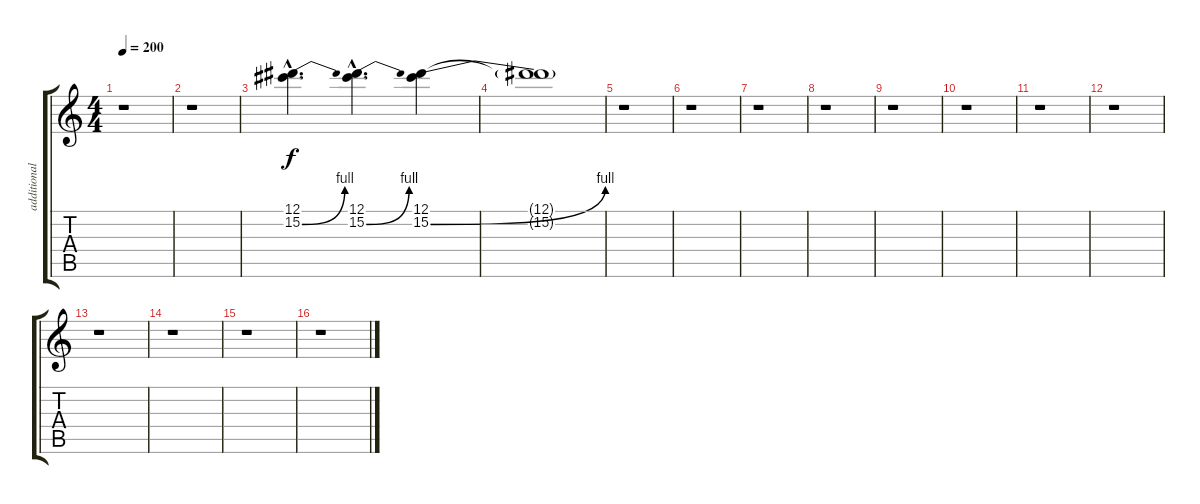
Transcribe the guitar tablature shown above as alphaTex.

\track ("additional guitar" "additional") {instrument distortionguitar}
\staff {score tabs}
\tuning (Eb4 Bb3 Gb3 Db3 Ab2 Db2) {hide}
\ts (4 4)
\tempo 200
\clef g2
\ks c
r.1{dy f} |
r.1 |
(12.1{hac} 15.2{be (bend 0 0 60 4) hac}).4{d} (12.1{hac} 15.2{be (bend 0 0 60 4) hac}).4{d} (12.1 15.2{be (bend 0 0 60 4)}).4 |
(12.1{t} 15.2{t}).1 |
r.1 |
r.1 |
r.1 |
r.1 |
r.1 |
r.1 |
r.1 |
r.1 |
r.1 |
r.1 |
r.1 |
r.1
